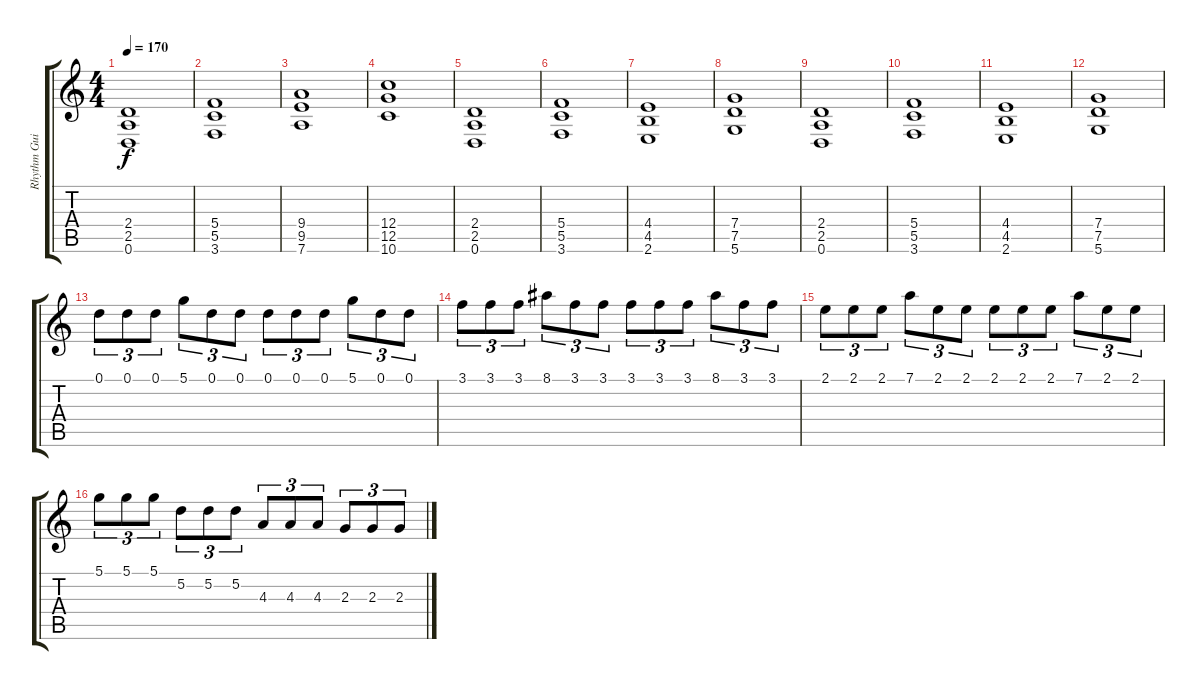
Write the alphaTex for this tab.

\track ("Rhythm Guitar" "Rhythm Gui") {instrument distortionguitar}
\staff {score tabs}
\tuning (D4 A3 F3 C3 G2 D2) {hide}
\ts (4 4)
\tempo 170
\clef g2
\ks c
(2.4 2.5 0.6).1{dy f} |
(5.4 5.5 3.6).1 |
(9.4 9.5 7.6).1 |
(12.4 12.5 10.6).1 |
(2.4 2.5 0.6).1 |
(5.4 5.5 3.6).1 |
(4.4 4.5 2.6).1 |
(7.4 7.5 5.6).1 |
(2.4 2.5 0.6).1 |
(5.4 5.5 3.6).1 |
(4.4 4.5 2.6).1 |
(7.4 7.5 5.6).1 |
0.1.8{tu (3 2)} 0.1.8{tu (3 2)} 0.1.8{tu (3 2)} 5.1.8{tu (3 2)} 0.1.8{tu (3 2)} 0.1.8{tu (3 2)} 0.1.8{tu (3 2)} 0.1.8{tu (3 2)} 0.1.8{tu (3 2)} 5.1.8{tu (3 2)} 0.1.8{tu (3 2)} 0.1.8{tu (3 2)} |
3.1.8{tu (3 2)} 3.1.8{tu (3 2)} 3.1.8{tu (3 2)} 8.1.8{tu (3 2)} 3.1.8{tu (3 2)} 3.1.8{tu (3 2)} 3.1.8{tu (3 2)} 3.1.8{tu (3 2)} 3.1.8{tu (3 2)} 8.1.8{tu (3 2)} 3.1.8{tu (3 2)} 3.1.8{tu (3 2)} |
2.1.8{tu (3 2)} 2.1.8{tu (3 2)} 2.1.8{tu (3 2)} 7.1.8{tu (3 2)} 2.1.8{tu (3 2)} 2.1.8{tu (3 2)} 2.1.8{tu (3 2)} 2.1.8{tu (3 2)} 2.1.8{tu (3 2)} 7.1.8{tu (3 2)} 2.1.8{tu (3 2)} 2.1.8{tu (3 2)} |
5.1.8{tu (3 2)} 5.1.8{tu (3 2)} 5.1.8{tu (3 2)} 5.2.8{tu (3 2)} 5.2.8{tu (3 2)} 5.2.8{tu (3 2)} 4.3.8{tu (3 2)} 4.3.8{tu (3 2)} 4.3.8{tu (3 2)} 2.3.8{tu (3 2)} 2.3.8{tu (3 2)} 2.3.8{tu (3 2)}
